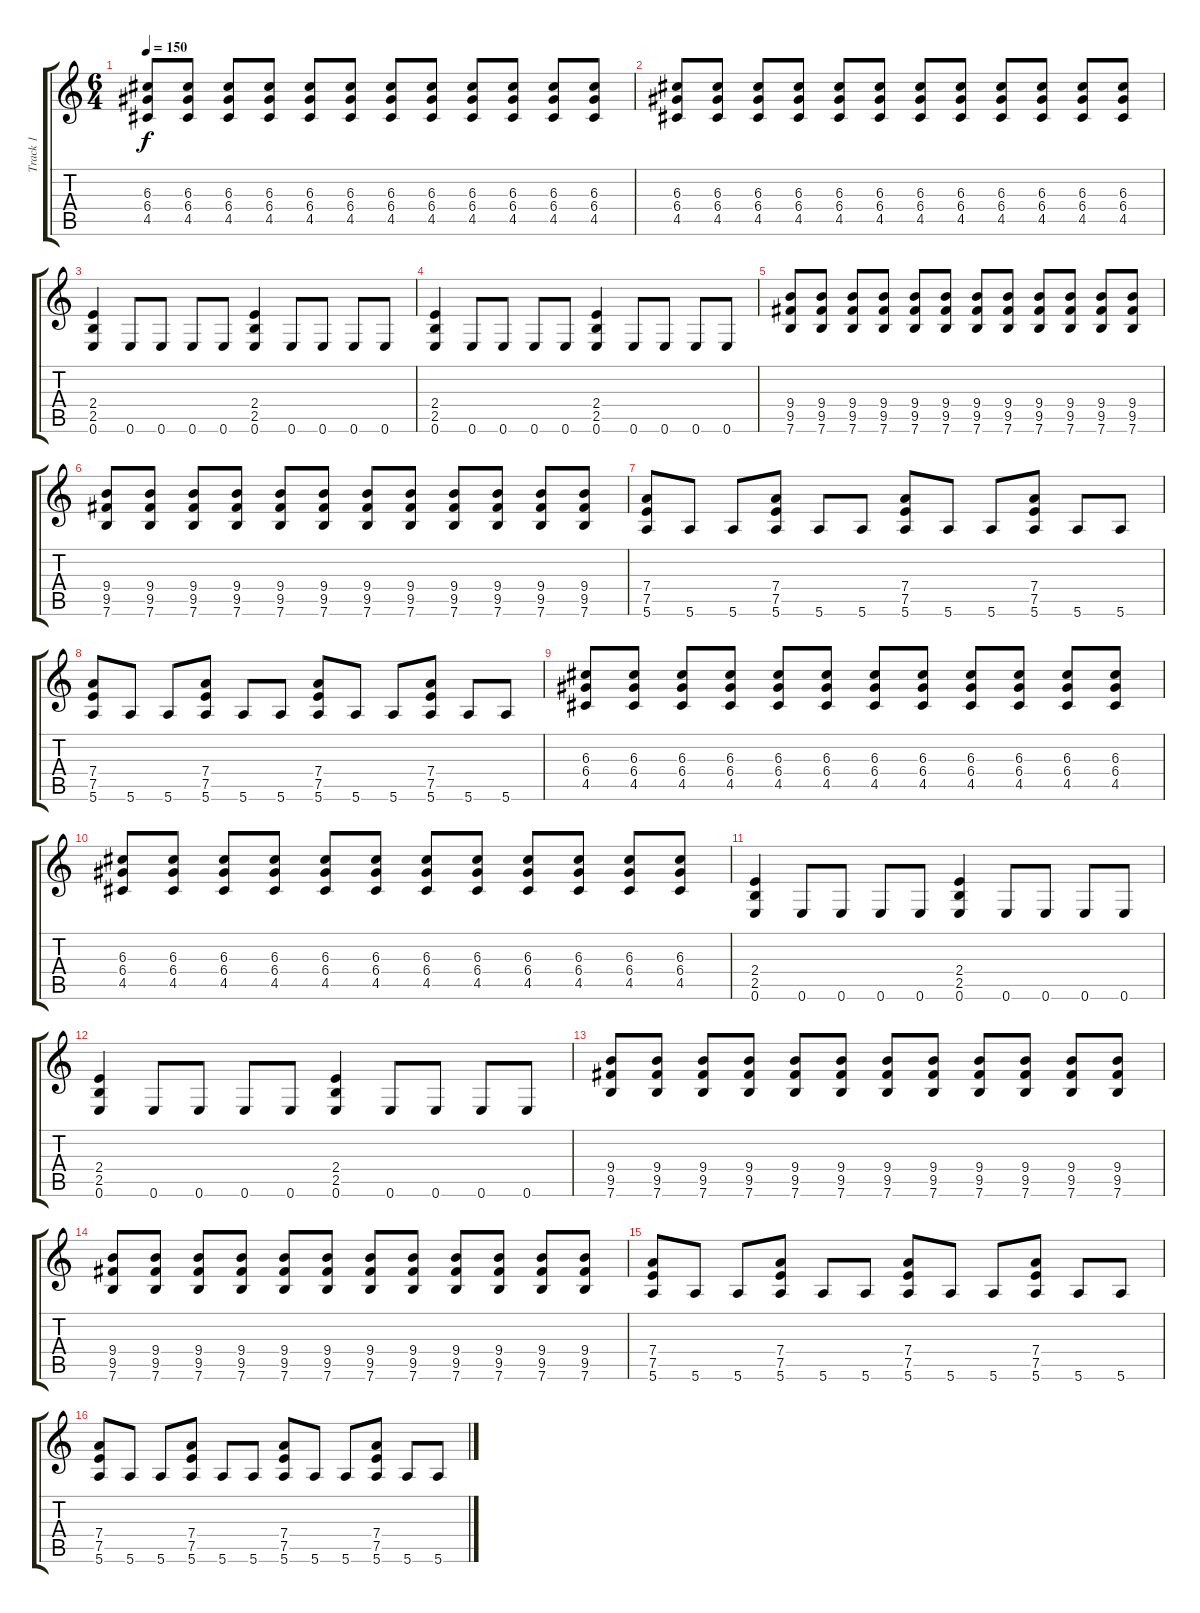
\track ("Track 1" "Track 1") {instrument overdrivenguitar}
\staff {score tabs}
\tuning (E4 B3 G3 D3 A2 E2) {hide}
\ts (6 4)
\tempo 150
\clef g2
\ks c
(6.3 6.4 4.5).8{dy f} (6.3 6.4 4.5).8 (6.3 6.4 4.5).8 (6.3 6.4 4.5).8 (6.3 6.4 4.5).8 (6.3 6.4 4.5).8 (6.3 6.4 4.5).8 (6.3 6.4 4.5).8 (6.3 6.4 4.5).8 (6.3 6.4 4.5).8 (6.3 6.4 4.5).8 (6.3 6.4 4.5).8 |
(6.3 6.4 4.5).8 (6.3 6.4 4.5).8 (6.3 6.4 4.5).8 (6.3 6.4 4.5).8 (6.3 6.4 4.5).8 (6.3 6.4 4.5).8 (6.3 6.4 4.5).8 (6.3 6.4 4.5).8 (6.3 6.4 4.5).8 (6.3 6.4 4.5).8 (6.3 6.4 4.5).8 (6.3 6.4 4.5).8 |
(2.4 2.5 0.6).4 0.6.8 0.6.8 0.6.8 0.6.8 (2.4 2.5 0.6).4 0.6.8 0.6.8 0.6.8 0.6.8 |
(2.4 2.5 0.6).4 0.6.8 0.6.8 0.6.8 0.6.8 (2.4 2.5 0.6).4 0.6.8 0.6.8 0.6.8 0.6.8 |
(9.4 9.5 7.6).8 (9.4 9.5 7.6).8 (9.4 9.5 7.6).8 (9.4 9.5 7.6).8 (9.4 9.5 7.6).8 (9.4 9.5 7.6).8 (9.4 9.5 7.6).8 (9.4 9.5 7.6).8 (9.4 9.5 7.6).8 (9.4 9.5 7.6).8 (9.4 9.5 7.6).8 (9.4 9.5 7.6).8 |
(9.4 9.5 7.6).8 (9.4 9.5 7.6).8 (9.4 9.5 7.6).8 (9.4 9.5 7.6).8 (9.4 9.5 7.6).8 (9.4 9.5 7.6).8 (9.4 9.5 7.6).8 (9.4 9.5 7.6).8 (9.4 9.5 7.6).8 (9.4 9.5 7.6).8 (9.4 9.5 7.6).8 (9.4 9.5 7.6).8 |
(7.4 7.5 5.6).8 5.6.8 5.6.8 (7.4 7.5 5.6).8 5.6.8 5.6.8 (7.4 7.5 5.6).8 5.6.8 5.6.8 (7.4 7.5 5.6).8 5.6.8 5.6.8 |
(7.4 7.5 5.6).8 5.6.8 5.6.8 (7.4 7.5 5.6).8 5.6.8 5.6.8 (7.4 7.5 5.6).8 5.6.8 5.6.8 (7.4 7.5 5.6).8 5.6.8 5.6.8 |
(6.3 6.4 4.5).8 (6.3 6.4 4.5).8 (6.3 6.4 4.5).8 (6.3 6.4 4.5).8 (6.3 6.4 4.5).8 (6.3 6.4 4.5).8 (6.3 6.4 4.5).8 (6.3 6.4 4.5).8 (6.3 6.4 4.5).8 (6.3 6.4 4.5).8 (6.3 6.4 4.5).8 (6.3 6.4 4.5).8 |
(6.3 6.4 4.5).8 (6.3 6.4 4.5).8 (6.3 6.4 4.5).8 (6.3 6.4 4.5).8 (6.3 6.4 4.5).8 (6.3 6.4 4.5).8 (6.3 6.4 4.5).8 (6.3 6.4 4.5).8 (6.3 6.4 4.5).8 (6.3 6.4 4.5).8 (6.3 6.4 4.5).8 (6.3 6.4 4.5).8 |
(2.4 2.5 0.6).4 0.6.8 0.6.8 0.6.8 0.6.8 (2.4 2.5 0.6).4 0.6.8 0.6.8 0.6.8 0.6.8 |
(2.4 2.5 0.6).4 0.6.8 0.6.8 0.6.8 0.6.8 (2.4 2.5 0.6).4 0.6.8 0.6.8 0.6.8 0.6.8 |
(9.4 9.5 7.6).8 (9.4 9.5 7.6).8 (9.4 9.5 7.6).8 (9.4 9.5 7.6).8 (9.4 9.5 7.6).8 (9.4 9.5 7.6).8 (9.4 9.5 7.6).8 (9.4 9.5 7.6).8 (9.4 9.5 7.6).8 (9.4 9.5 7.6).8 (9.4 9.5 7.6).8 (9.4 9.5 7.6).8 |
(9.4 9.5 7.6).8 (9.4 9.5 7.6).8 (9.4 9.5 7.6).8 (9.4 9.5 7.6).8 (9.4 9.5 7.6).8 (9.4 9.5 7.6).8 (9.4 9.5 7.6).8 (9.4 9.5 7.6).8 (9.4 9.5 7.6).8 (9.4 9.5 7.6).8 (9.4 9.5 7.6).8 (9.4 9.5 7.6).8 |
(7.4 7.5 5.6).8 5.6.8 5.6.8 (7.4 7.5 5.6).8 5.6.8 5.6.8 (7.4 7.5 5.6).8 5.6.8 5.6.8 (7.4 7.5 5.6).8 5.6.8 5.6.8 |
(7.4 7.5 5.6).8 5.6.8 5.6.8 (7.4 7.5 5.6).8 5.6.8 5.6.8 (7.4 7.5 5.6).8 5.6.8 5.6.8 (7.4 7.5 5.6).8 5.6.8 5.6.8
